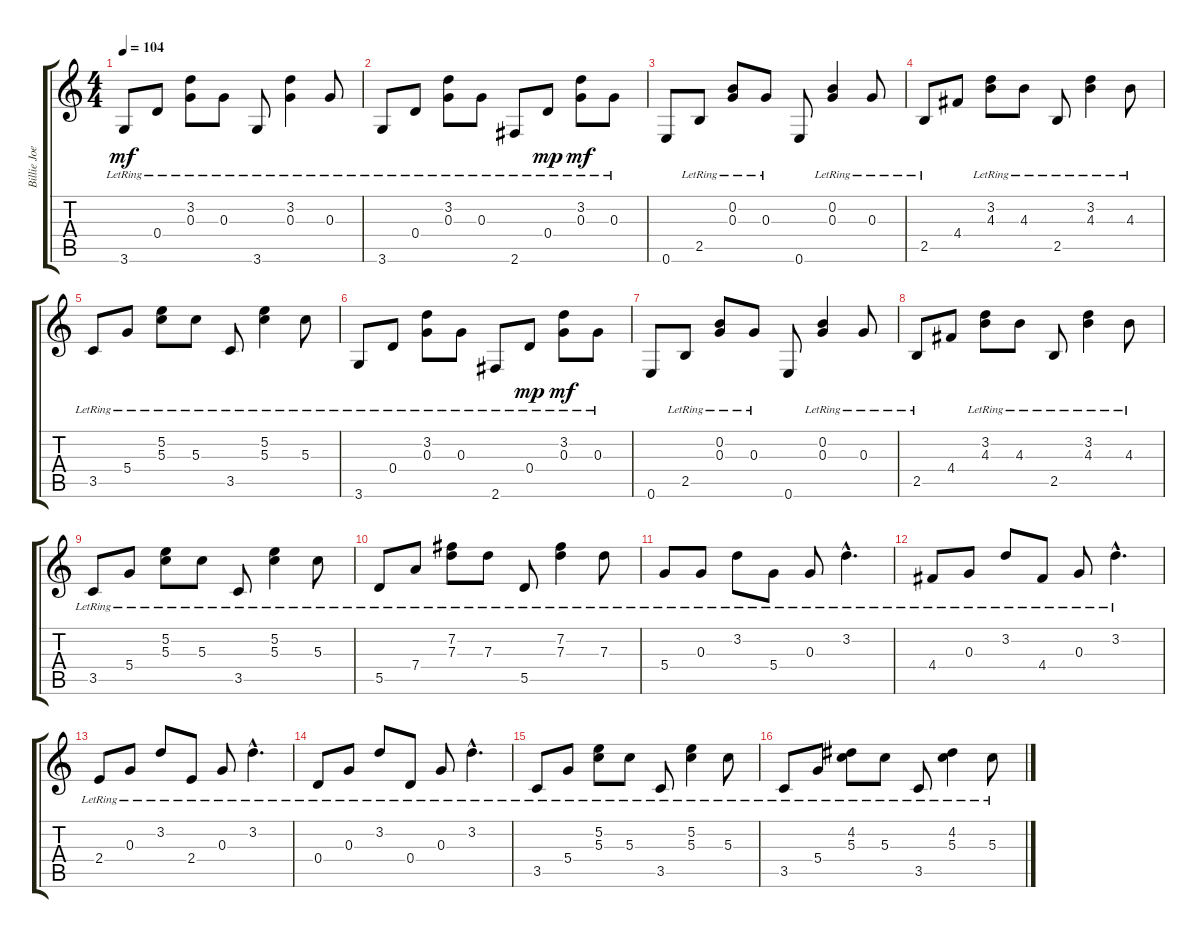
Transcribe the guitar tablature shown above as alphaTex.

\track ("Billie Joe Armstrong" "Billie Joe") {instrument acousticguitarsteel}
\staff {score tabs}
\tuning (E4 B3 G3 D3 A2 E2) {hide}
\ts (4 4)
\tempo 104
\clef g2
\ks c
3.6{lr}.8{dy mf} 0.4{lr}.8 (3.2{lr} 0.3{lr}).8 0.3{lr}.8 3.6{lr}.8 (3.2{lr} 0.3{lr}).4 0.3{lr}.8 |
3.6{lr}.8 0.4{lr}.8 (3.2{lr} 0.3{lr}).8 0.3{lr}.8 2.6{lr}.8 0.4{lr}.8{dy mp} (3.2{lr} 0.3{lr}).8{dy mf} 0.3{lr}.8 |
0.6.8 2.5{lr}.8 (0.2{lr} 0.3{lr}).8 0.3{lr}.8 0.6.8 (0.2{lr} 0.3{lr}).4 0.3{lr}.8 |
2.5{lr}.8 4.4.8 (3.2{lr} 4.3{lr}).8 4.3{lr}.8 2.5{lr}.8 (3.2{lr} 4.3{lr}).4 4.3{lr}.8 |
3.5{lr}.8 5.4{lr}.8 (5.2{lr} 5.3{lr}).8 5.3{lr}.8 3.5{lr}.8 (5.2{lr} 5.3{lr}).4 5.3{lr}.8 |
3.6{lr}.8 0.4{lr}.8 (3.2{lr} 0.3{lr}).8 0.3{lr}.8 2.6{lr}.8 0.4{lr}.8{dy mp} (3.2{lr} 0.3{lr}).8{dy mf} 0.3{lr}.8 |
0.6.8 2.5{lr}.8 (0.2{lr} 0.3{lr}).8 0.3{lr}.8 0.6.8 (0.2{lr} 0.3{lr}).4 0.3{lr}.8 |
2.5{lr}.8 4.4.8 (3.2{lr} 4.3{lr}).8 4.3{lr}.8 2.5{lr}.8 (3.2{lr} 4.3{lr}).4 4.3{lr}.8 |
3.5{lr}.8 5.4{lr}.8 (5.2{lr} 5.3{lr}).8 5.3{lr}.8 3.5{lr}.8 (5.2{lr} 5.3{lr}).4 5.3{lr}.8 |
5.5{lr}.8 7.4{lr}.8 (7.2{lr} 7.3{lr}).8 7.3{lr}.8 5.5{lr}.8 (7.2{lr} 7.3{lr}).4 7.3{lr}.8 |
5.4{lr}.8 0.3{lr}.8 3.2{lr}.8 5.4{lr}.8 0.3{lr}.8 3.2{hac lr}.4{d} |
4.4{lr}.8 0.3{lr}.8 3.2{lr}.8 4.4{lr}.8 0.3{lr}.8 3.2{hac lr}.4{d} |
2.4{lr}.8 0.3{lr}.8 3.2{lr}.8 2.4{lr}.8 0.3{lr}.8 3.2{hac lr}.4{d} |
0.4{lr}.8 0.3{lr}.8 3.2{lr}.8 0.4{lr}.8 0.3{lr}.8 3.2{hac lr}.4{d} |
3.5{lr}.8 5.4{lr}.8 (5.2{lr} 5.3{lr}).8 5.3{lr}.8 3.5{lr}.8 (5.2{lr} 5.3{lr}).4 5.3{lr}.8 |
3.5{lr}.8 5.4{lr}.8 (4.2{lr} 5.3{lr}).8 5.3{lr}.8 3.5{lr}.8 (4.2{lr} 5.3{lr}).4 5.3{lr}.8
